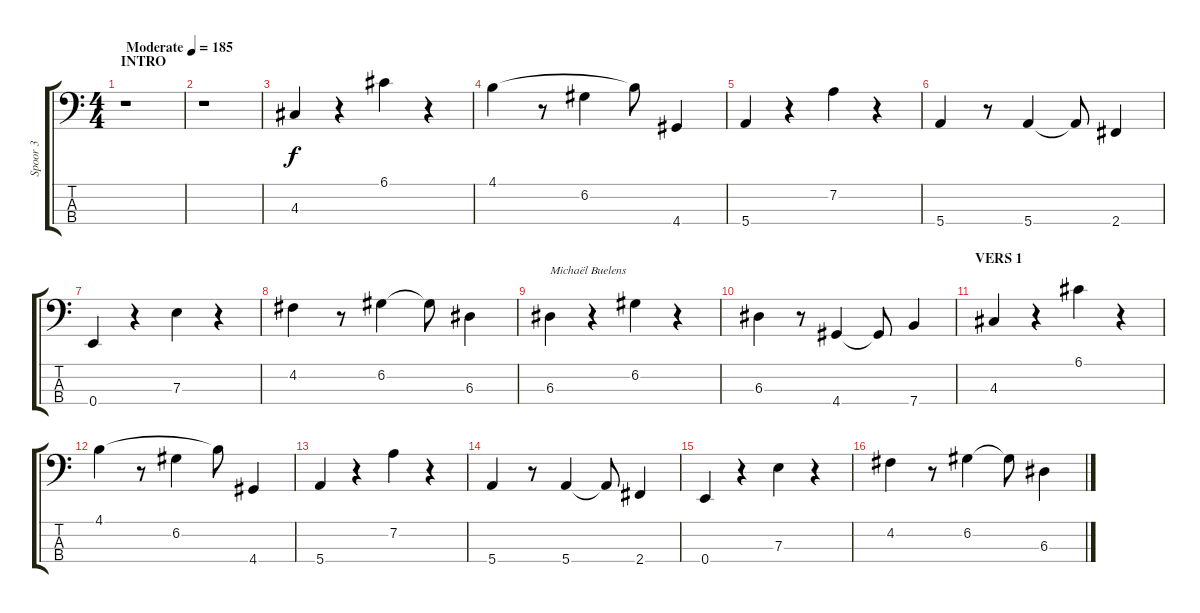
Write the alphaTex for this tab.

\track ("Spoor 3" "Spoor 3") {instrument electricbassfinger}
\staff {score tabs}
\tuning (G2 D2 A1 E1) {hide}
\ts (4 4)
\section ("" "INTRO")
\tempo (185 "Moderate")
\clef f4
\ks c
r.1{dy f instrument electricbassfinger} |
r.1 |
4.3.4 r.4 6.1.4 r.4 |
4.1.4 r.8 6.2.4 4.1{t}.8 4.4.4 |
5.4.4 r.4 7.2.4 r.4 |
5.4.4 r.8 5.4.4 5.4{t}.8 2.4.4 |
0.4.4 r.4 7.3.4 r.4 |
4.2.4 r.8 6.2.4 6.2{t}.8 6.3.4 |
6.3.4{txt "Michaël Buelens"} r.4 6.2.4 r.4 |
6.3.4 r.8 4.4.4 4.4{t}.8 7.4.4 |
\section ("" "VERS 1")
4.3.4 r.4 6.1.4 r.4 |
4.1.4 r.8 6.2.4 4.1{t}.8 4.4.4 |
5.4.4 r.4 7.2.4 r.4 |
5.4.4 r.8 5.4.4 5.4{t}.8 2.4.4 |
0.4.4 r.4 7.3.4 r.4 |
4.2.4 r.8 6.2.4 6.2{t}.8 6.3.4
